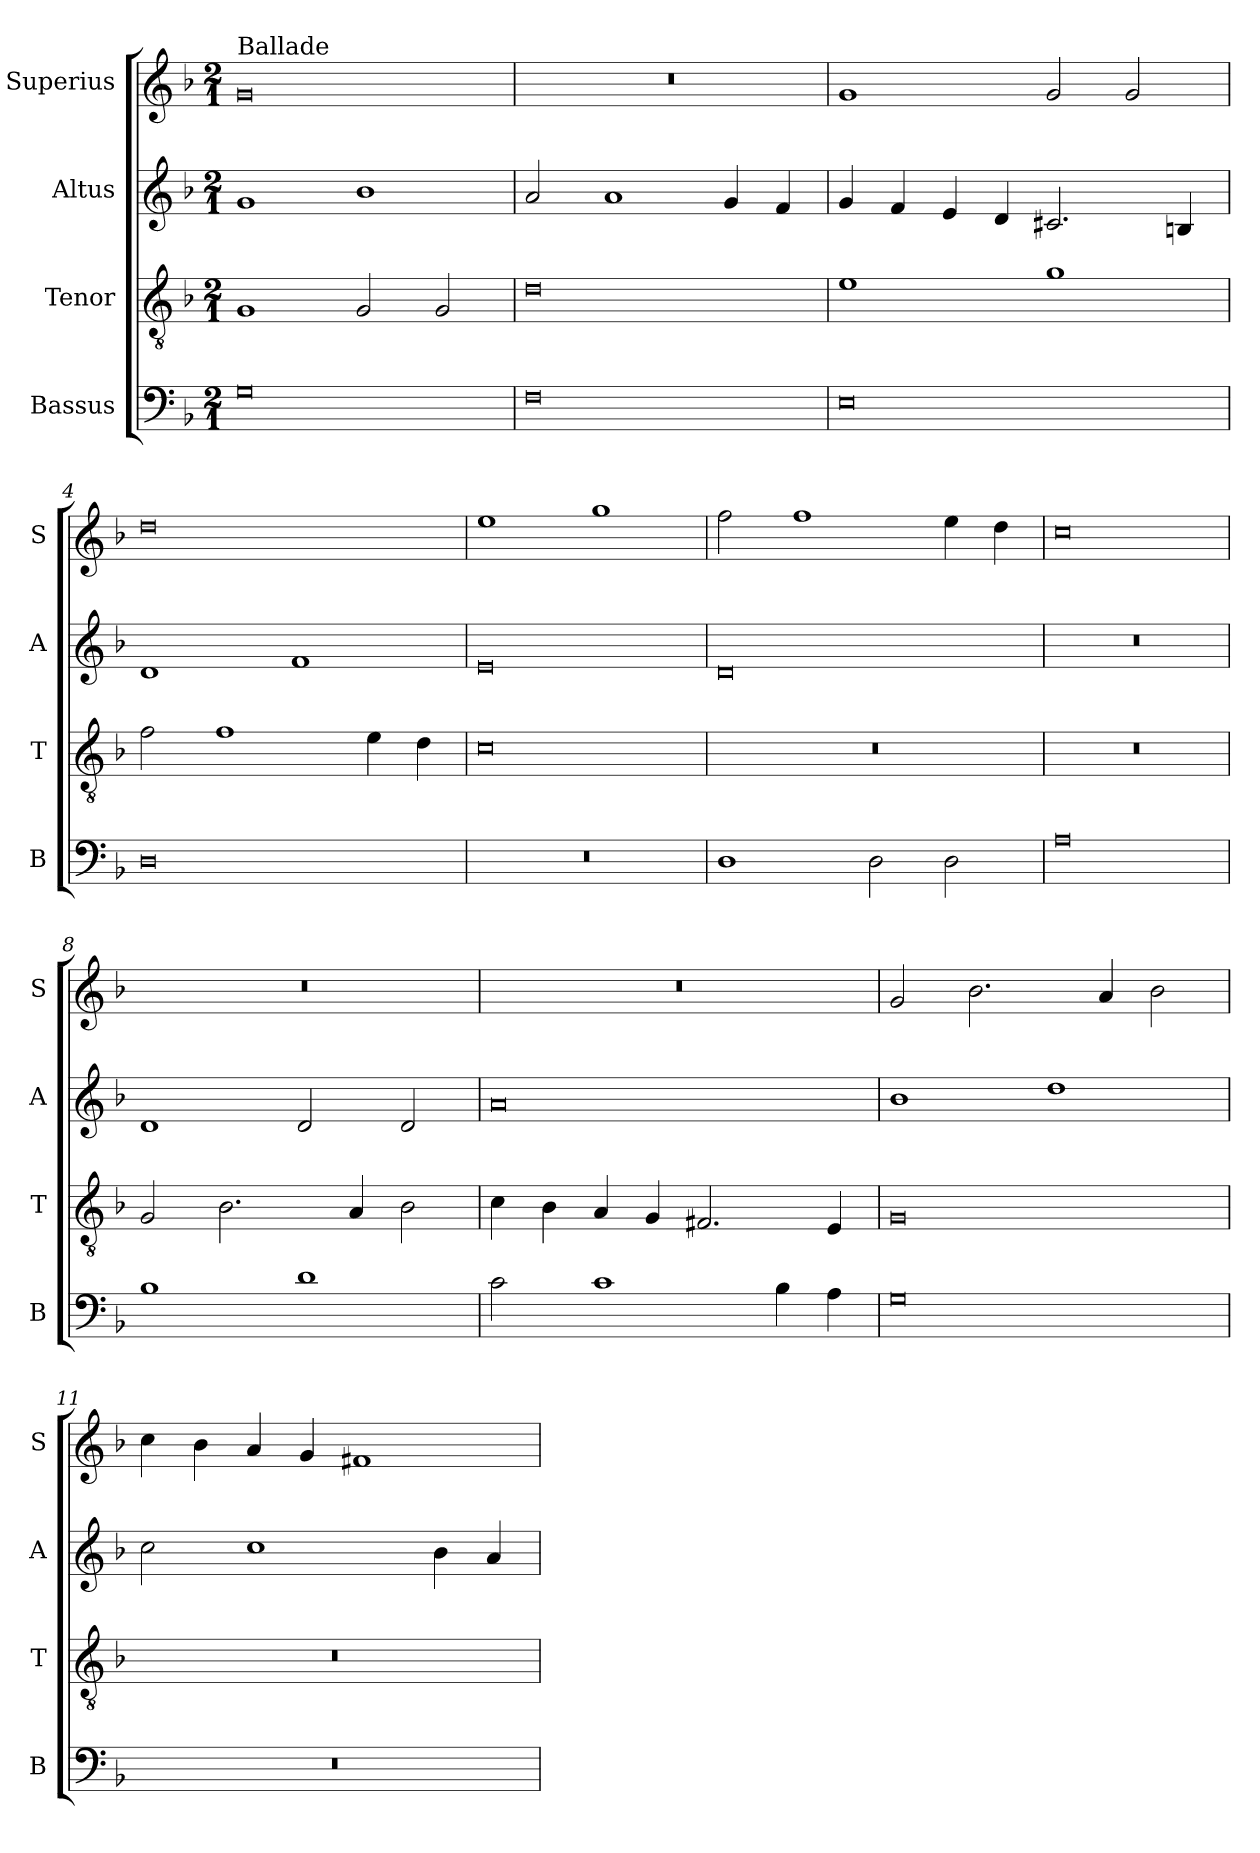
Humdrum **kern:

**kern	**kern	**kern	**kern
*part4	*part3	*part2	*part1
*staff4	*staff3	*staff2	*staff1
*I"Bassus	*I"Tenor	*I"Altus	*I"Superius
*I'B	*I'T	*I'A	*I'S
*clefF4	*clefGv2	*clefG2	*clefG2
*k[b-]	*k[b-]	*k[b-]	*k[b-]
*M2/1	*M2/1	*M2/1	*M2/1
=1	=1	=1	=1
!	!	!	!LO:TX:a:t=Ballade
0G	1G	1g	0g
.	2G/	1b-	.
.	2G/	.	.
=2	=2	=2	=2
0F	0d	2a/	0r
.	.	1a	.
.	.	4g/	.
.	.	4f/	.
=3	=3	=3	=3
0E	1e	4g/	1g
.	.	4f/	.
.	.	4e/	.
.	.	4d/	.
.	1g	2.c#X/	2g/
.	.	.	2g/
.	.	4Bn/	.
=4	=4	=4	=4
0D	2f\	1d	0dd
.	1f	.	.
.	.	1f	.
.	4e\	.	.
.	4d\	.	.
=5	=5	=5	=5
0r	0c	0e	1ee
.	.	.	1gg
=6	=6	=6	=6
1D	0r	0d	2ff\
.	.	.	1ff
2D\	.	.	.
2D\	.	.	4ee\
.	.	.	4dd\
=7	=7	=7	=7
0A	0r	0r	0cc
=8	=8	=8	=8
1B-	2G/	1d	0r
.	2.B-\	.	.
1d	.	2d/	.
.	4A/	.	.
.	2B-\	2d/	.
=9	=9	=9	=9
2c\	4c\	0a	0r
.	4B-\	.	.
1c	4A/	.	.
.	4G/	.	.
.	2.F#X/	.	.
4B-\	.	.	.
4A\	4E/	.	.
=10	=10	=10	=10
0G	0G	1b-	2g/
.	.	.	2.b-\
.	.	1dd	.
.	.	.	4a/
.	.	.	2b-\
=11	=11	=11	=11
0r	0r	2cc\	4cc\
.	.	.	4b-\
.	.	1cc	4a/
.	.	.	4g/
.	.	.	1f#X
.	.	4b-\	.
.	.	4a/	.
=	=	=	=
*-	*-	*-	*-
